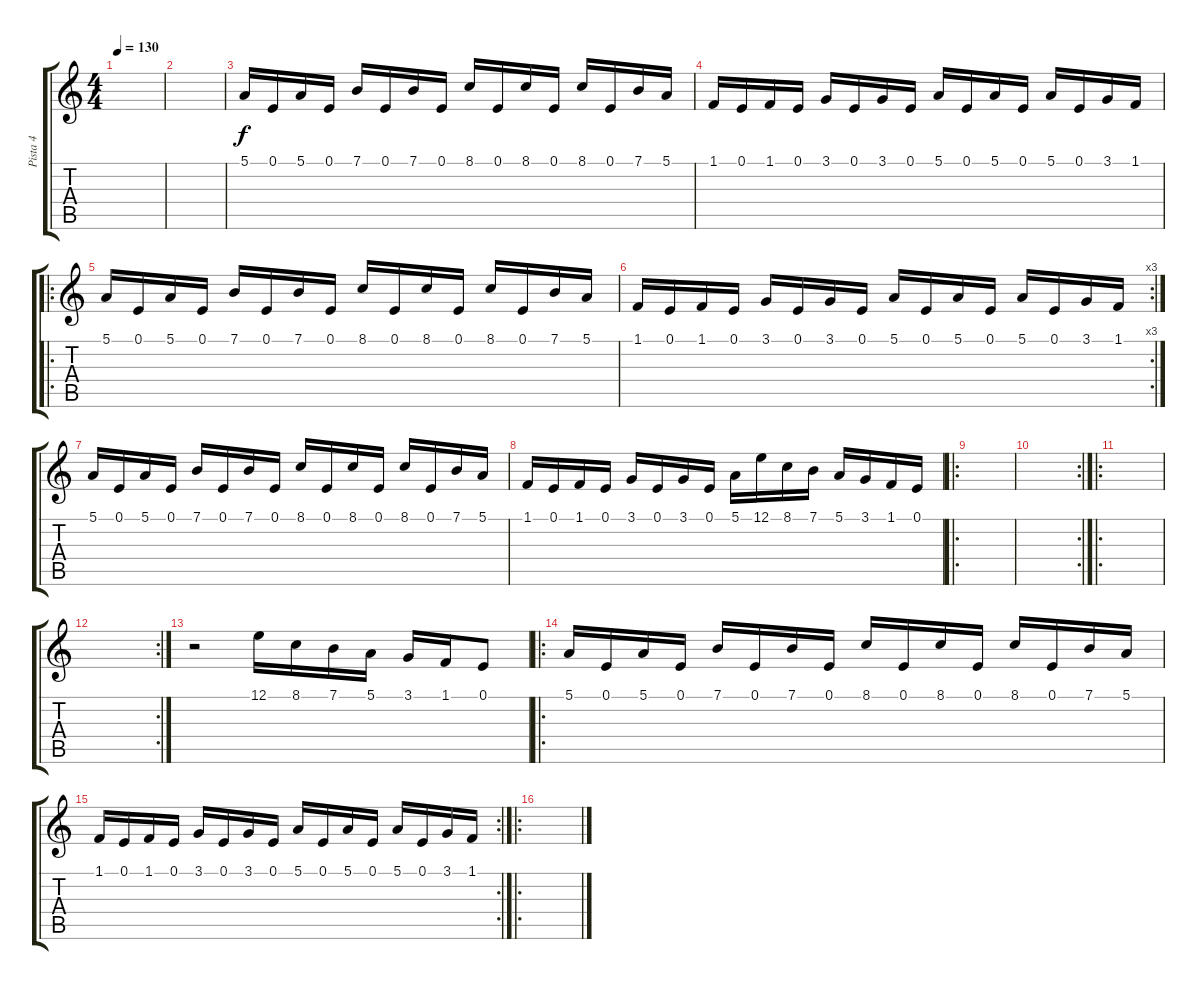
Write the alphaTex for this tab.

\track ("Pista 4" "Pista 4") {instrument harpsichord}
\staff {score tabs}
\tuning (E4 B3 G3 D3 A2 E2) {hide}
\ts (4 4)
\tempo 130
\clef g2
\ks c
|
|
5.1.16 0.1.16 5.1.16 0.1.16 7.1.16 0.1.16 7.1.16 0.1.16 8.1.16 0.1.16 8.1.16 0.1.16 8.1.16 0.1.16 7.1.16 5.1.16 |
1.1.16 0.1.16 1.1.16 0.1.16 3.1.16 0.1.16 3.1.16 0.1.16 5.1.16 0.1.16 5.1.16 0.1.16 5.1.16 0.1.16 3.1.16 1.1.16 |
\ro
5.1.16 0.1.16 5.1.16 0.1.16 7.1.16 0.1.16 7.1.16 0.1.16 8.1.16 0.1.16 8.1.16 0.1.16 8.1.16 0.1.16 7.1.16 5.1.16 |
\rc 3
1.1.16 0.1.16 1.1.16 0.1.16 3.1.16 0.1.16 3.1.16 0.1.16 5.1.16 0.1.16 5.1.16 0.1.16 5.1.16 0.1.16 3.1.16 1.1.16 |
5.1.16 0.1.16 5.1.16 0.1.16 7.1.16 0.1.16 7.1.16 0.1.16 8.1.16 0.1.16 8.1.16 0.1.16 8.1.16 0.1.16 7.1.16 5.1.16 |
1.1.16 0.1.16 1.1.16 0.1.16 3.1.16 0.1.16 3.1.16 0.1.16 5.1.16 12.1.16 8.1.16 7.1.16 5.1.16 3.1.16 1.1.16 0.1.16 |
\ro
|
\rc 2
|
\ro
|
\rc 2
|
r.2 12.1.16 8.1.16 7.1.16 5.1.16 3.1.16 1.1.16 0.1.8 |
\ro
5.1.16 0.1.16 5.1.16 0.1.16 7.1.16 0.1.16 7.1.16 0.1.16 8.1.16 0.1.16 8.1.16 0.1.16 8.1.16 0.1.16 7.1.16 5.1.16 |
\rc 2
1.1.16 0.1.16 1.1.16 0.1.16 3.1.16 0.1.16 3.1.16 0.1.16 5.1.16 0.1.16 5.1.16 0.1.16 5.1.16 0.1.16 3.1.16 1.1.16 |
\ro
